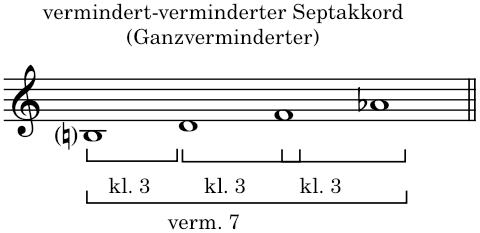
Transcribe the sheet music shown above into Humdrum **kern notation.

**kern
*part1
*staff1
*I"Piano
*I'Pno.
!!LO:PB:g=z
*clefG2
*k[]
*M4/1
*ped
=9
!LO:TX:a:t=vermindert-verminderter Septakkord
!LO:TX:a:t=(Ganzverminderter)
!LO:TX:b:t=kl. 3
!LO:TX:b:t=verm. 7
1Bni
*Xped
*ped
!LO:TX:b:t=kl. 3
1d
*ped
!LO:TX:b:t=kl. 3
1f
*Xped
*ped
1a-X
*Xped
*Xped
=||
*-
